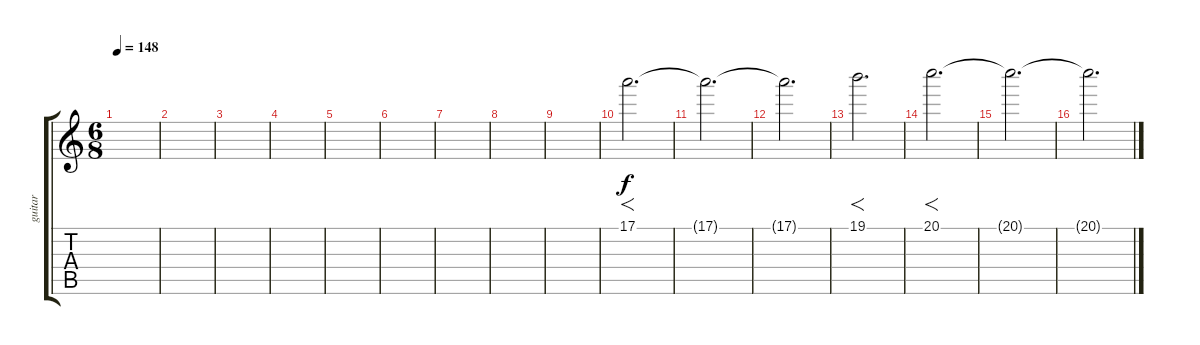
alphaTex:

\track ("guitar" "guitar") {instrument electricguitarjazz}
\staff {score tabs}
\tuning (E4 B3 G3 D3 A2 E2) {hide}
\ts (6 8)
\tempo 148
\clef g2
\ks c
|
|
|
|
|
|
|
|
|
17.1.2{f d} |
17.1{t}.2{d} |
17.1{t}.2{d} |
19.1.2{f d} |
20.1.2{f d} |
20.1{t}.2{d} |
20.1{t}.2{d}
